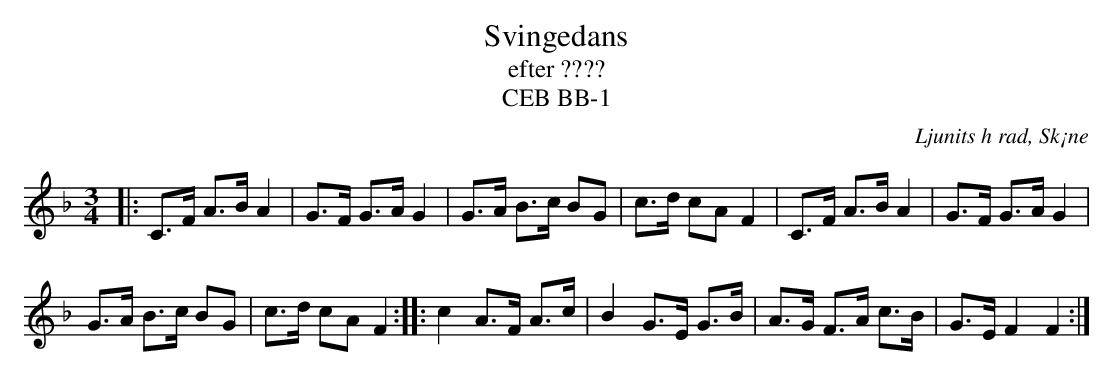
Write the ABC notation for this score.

X:1
T:Svingedans
T:efter ????
T:CEB BB-1
O:Ljunits h rad, Sk¡ne
M:3/4
L:1/8
Q:108
K:F
|: C>F A>B A2 | G>F G>A G2 | G>A B>c BG | c>d cA F2 | C>F A>B A2 | G>F G>A G2 |
G>A B>c BG | c>d cA F2 :: c2 A>F A>c | B2 G>E G>B | A>G F>A c>B | G>E F2 F2 :|
